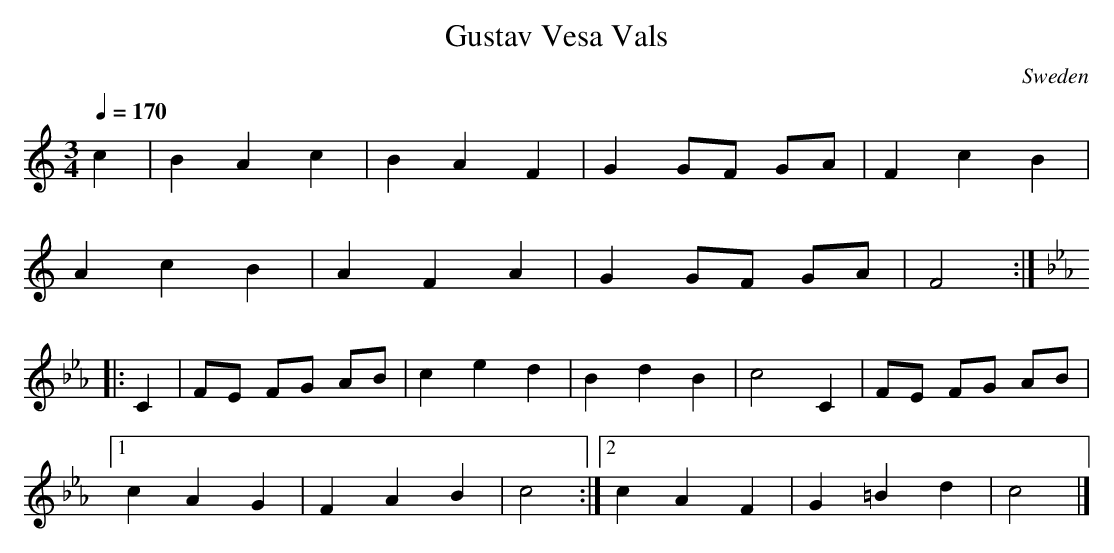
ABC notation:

X:1
T:Gustav Vesa Vals
L:1/8
M:3/4
Q:1/4=170
O:Sweden
K:C major
c2|B2A2c2|B2A2F2|G2GF GA|F2c2B2|
A2c2B2|A2F2A2|G2GF GA|F4:|
K:Eb
|:C2|FE FG AB|c2e2d2|B2d2B2|c4C2|FE FG AB|
[1c2A2G2|F2A2B2|c4:|[2c2A2F2|G2=B2d2|c4|]
